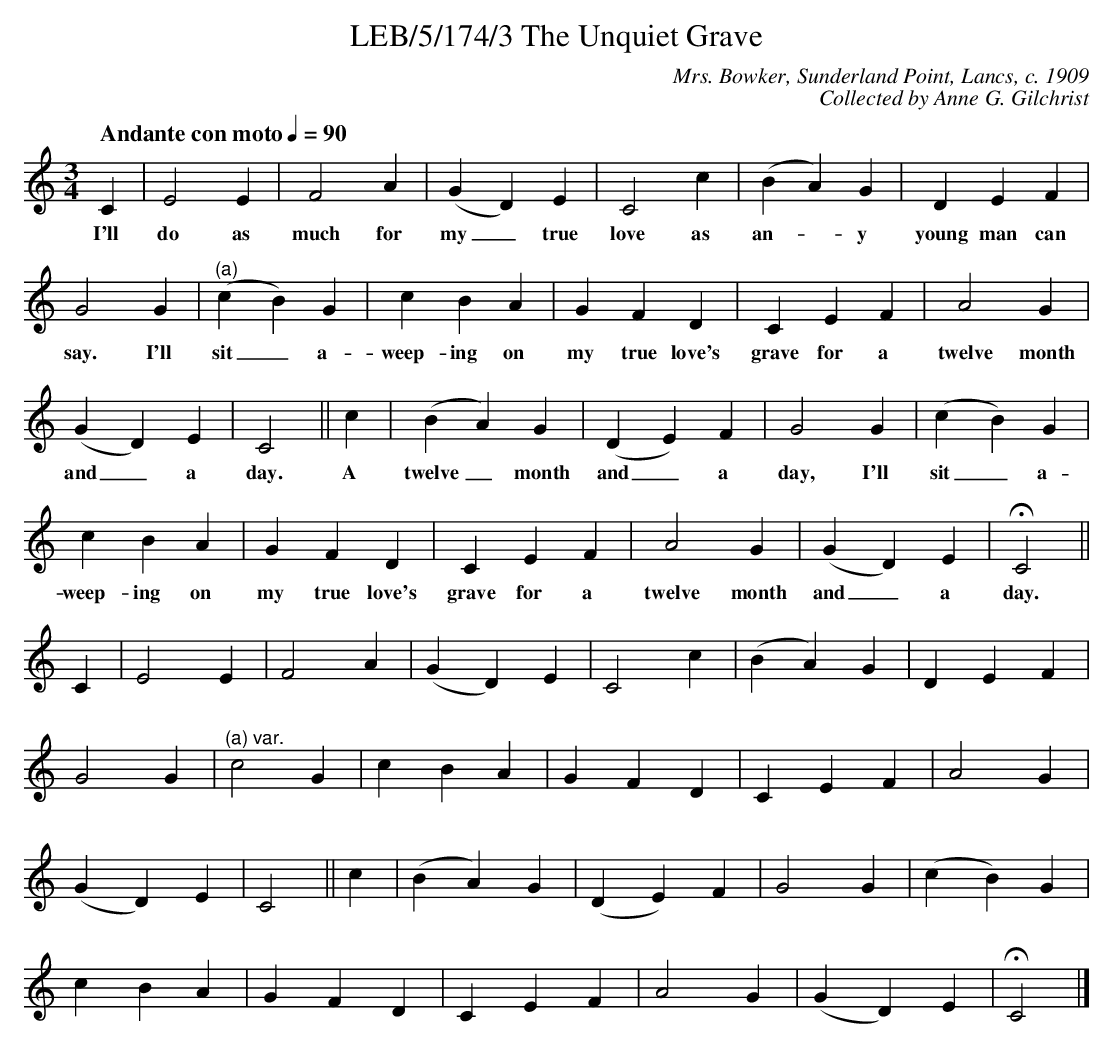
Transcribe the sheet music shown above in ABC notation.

X:1
T:LEB/5/174/3 The Unquiet Grave
C:Mrs. Bowker, Sunderland Point, Lancs, c. 1909
C:Collected by Anne G. Gilchrist
L:1/4
Q:"Andante con moto" 1/4=90
M:3/4
K:C
C | E2 E | F2 A | (G D) E | C2 c | (B A) G | D E F |
w: I'll do as much for my_ true love as an-*y young man can
G2 G | "^(a)"(c B) G | c B A | G F D | C E F | A2 G |
w: say. I'll sit_ a-weep-ing on my true love's grave for a twelve month
(G D) E | C2 || c | (B A) G | (D E) F | G2 G | (cB) G |
w: and_ a day. A twelve_ month and_ a day, I'll sit_ a-
c B A | G F D | C E F | A2 G | (G D) E | HC2 ||
w: weep-ing on my true love's grave for a twelve month and_ a day.
C | E2 E | F2 A | (G D) E | C2 c | (B A) G | D E F |
G2 G | "^(a) var."c2 G | c B A | G F D | C E F | A2 G |
(G D) E | C2 || c | (B A) G | (D E) F | G2 G | (cB) G |
c B A | G F D | C E F | A2 G | (G D) E | HC2 |]
